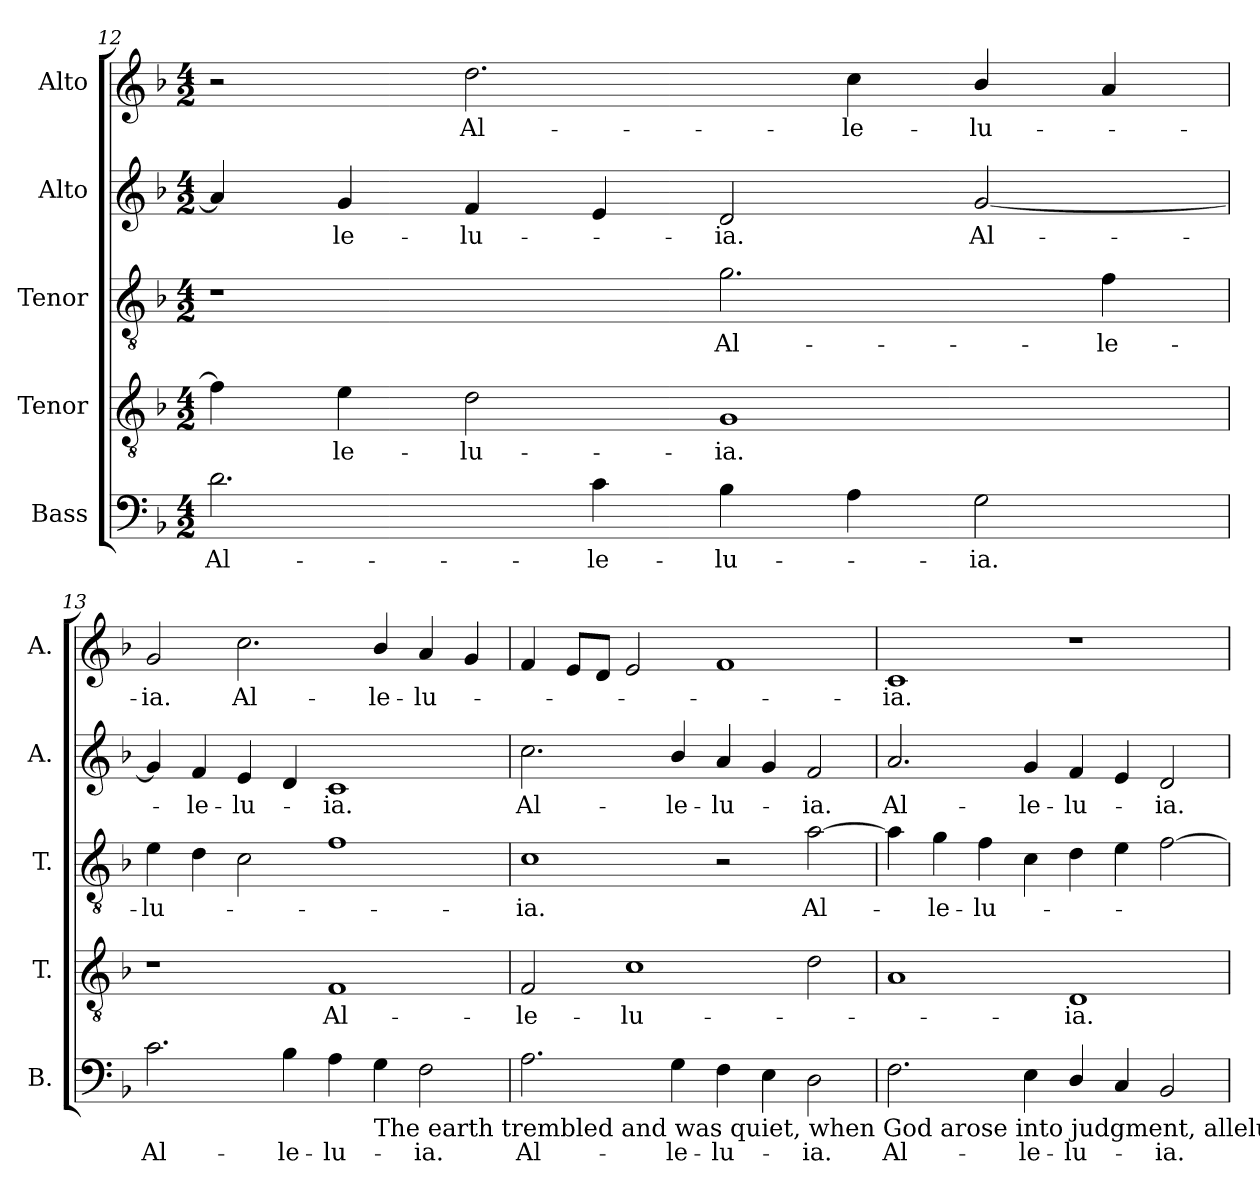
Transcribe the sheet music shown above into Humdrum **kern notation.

**kern	**text	**kern	**text	**kern	**text	**kern	**text	**kern	**text
*part5	*part5	*part4	*part4	*part3	*part3	*part2	*part2	*part1	*part1
*staff5	*staff5	*staff4	*staff4	*staff3	*staff3	*staff2	*staff2	*staff1	*staff1
*I"Bass	*	*I"Tenor	*	*I"Tenor	*	*I"Alto	*	*I"Alto	*
*I'B.	*	*I'T.	*	*I'T.	*	*I'A.	*	*I'A.	*
*clefF4	*	*clefGv2	*	*clefGv2	*	*clefG2	*	*clefG2	*
*	*	*ITrd7c12	*	*ITrd7c12	*	*	*	*	*
*k[b-]	*	*k[b-]	*	*k[b-]	*	*k[b-]	*	*k[b-]	*
*F:	*	*F:	*	*F:	*	*F:	*	*F:	*
*M4/2	*	*M4/2	*	*M4/2	*	*M4/2	*	*M4/2	*
=12	=12	=12	=12	=12	=12	=12	=12	=12	=12
!	!LO:LY:b:color=#000000	!	!	!	!	!	!	!	!
2.di\	Al-	4Fi\]	.	1r	.	4ai/]	.	2r	.
!	!	!	!LO:LY:b:color=#000000	!	!	!	!	!	!
!	!	!	!	!	!	!	!LO:LY:b:color=#000000	!	!
.	.	4Ei\	-le-	.	.	4gi/	-le-	.	.
!	!	!	!LO:LY:b:color=#000000	!	!	!	!	!	!
!	!	!	!	!	!	!	!LO:LY:b:color=#000000	!	!
!	!	!	!	!	!	!	!	!	!LO:LY:b:color=#000000
.	.	2Di\	-lu-	.	.	4fi/	-lu-	2.ddi\	Al-
!	!LO:LY:b:color=#000000	!	!	!	!	!	!	!	!
4ci\	-le-	.	.	.	.	4ei/	.	.	.
!	!LO:LY:b:color=#000000	!	!	!	!	!	!	!	!
!	!	!	!LO:LY:b:color=#000000	!	!	!	!	!	!
!	!	!	!	!	!LO:LY:b:color=#000000	!	!	!	!
!	!	!	!	!	!	!	!LO:LY:b:color=#000000	!	!
4B-i\	-lu-	1GGi	-ia.	2.Gi\	Al-	2di/	-ia.	.	.
!	!	!	!	!	!	!	!	!	!LO:LY:b:color=#000000
4Ai\	.	.	.	.	.	.	.	4cci\	-le-
!	!LO:LY:b:color=#000000	!	!	!	!	!	!	!	!
!	!	!	!	!	!	!	!LO:LY:b:color=#000000	!	!
!	!	!	!	!	!	!	!	!	!LO:LY:b:color=#000000
2Gi\	-ia.	.	.	.	.	[2gi/	Al-	4b-i/	-lu-
!	!	!	!	!	!LO:LY:b:color=#000000	!	!	!	!
.	.	.	.	4Fi\	-le-	.	.	4ai/	.
!!LO:PB:g=z
=13	=13	=13	=13	=13	=13	=13	=13	=13	=13
!	!LO:LY:b:color=#000000	!	!	!	!	!	!	!	!
!	!	!	!	!	!LO:LY:b:color=#000000	!	!	!	!
!	!	!	!	!	!	!	!	!	!LO:LY:b:color=#000000
2.ci\	Al-	1r	.	4Ei\	-lu-	4gi/]	.	2gi/	-ia.
!	!	!	!	!	!	!	!LO:LY:b:color=#000000	!	!
.	.	.	.	4Di\	.	4fi/	-le-	.	.
!	!	!	!	!	!	!	!LO:LY:b:color=#000000	!	!
!	!	!	!	!	!	!	!	!	!LO:LY:b:color=#000000
.	.	.	.	2Ci\	.	4ei/	-lu-	2.cci\	Al-
!	!LO:LY:b:color=#000000	!	!	!	!	!	!	!	!
4B-i\	-le-	.	.	.	.	4di/	.	.	.
!	!LO:LY:b:color=#000000	!	!	!	!	!	!	!	!
!	!	!	!LO:LY:b:color=#000000	!	!	!	!	!	!
!	!	!	!	!	!	!	!LO:LY:b:color=#000000	!	!
4Ai\	-lu-	1FFi	Al-	1Fi	.	1ci	-ia.	.	.
!LO:TX:b:t=The earth trembled and was quiet, when God arose into judgment, alleluia.	!	!	!	!	!	!	!	!	!
!	!	!	!	!	!	!	!	!	!LO:LY:b:color=#000000
4Gi\	.	.	.	.	.	.	.	4b-i/	-le-
!	!LO:LY:b:color=#000000	!	!	!	!	!	!	!	!
!	!	!	!	!	!	!	!	!	!LO:LY:b:color=#000000
2Fi\	-ia.	.	.	.	.	.	.	4ai/	-lu-
.	.	.	.	.	.	.	.	4gi/	.
=14	=14	=14	=14	=14	=14	=14	=14	=14	=14
!	!LO:LY:b:color=#000000	!	!	!	!	!	!	!	!
!	!	!	!LO:LY:b:color=#000000	!	!	!	!	!	!
!	!	!	!	!	!LO:LY:b:color=#000000	!	!	!	!
!	!	!	!	!	!	!	!LO:LY:b:color=#000000	!	!
2.Ai\	Al-	2FFi/	-le-	1Ci	-ia.	2.cci\	Al-	4fi/	.
.	.	.	.	.	.	.	.	8ei/L	.
.	.	.	.	.	.	.	.	8di/J	.
!	!	!	!LO:LY:b:color=#000000	!	!	!	!	!	!
.	.	1Ci	-lu-	.	.	.	.	2ei/	.
!	!LO:LY:b:color=#000000	!	!	!	!	!	!	!	!
!	!	!	!	!	!	!	!LO:LY:b:color=#000000	!	!
4Gi\	-le-	.	.	.	.	4b-i/	-le-	.	.
!	!LO:LY:b:color=#000000	!	!	!	!	!	!	!	!
!	!	!	!	!	!	!	!LO:LY:b:color=#000000	!	!
4Fi\	-lu-	.	.	2r	.	4ai/	-lu-	1fi	.
4Ei\	.	.	.	.	.	4gi/	.	.	.
!	!LO:LY:b:color=#000000	!	!	!	!	!	!	!	!
!	!	!	!	!	!LO:LY:b:color=#000000	!	!	!	!
!	!	!	!	!	!	!	!LO:LY:b:color=#000000	!	!
2Di\	-ia.	2Di\	.	[2Ai\	Al-	2fi/	-ia.	.	.
=15	=15	=15	=15	=15	=15	=15	=15	=15	=15
!	!LO:LY:b:color=#000000	!	!	!	!	!	!	!	!
!	!	!	!	!	!	!	!LO:LY:b:color=#000000	!	!
!	!	!	!	!	!	!	!	!	!LO:LY:b:color=#000000
2.Fi\	Al-	1AAi	.	4Ai\]	.	2.ai/	Al-	1ci	-ia.
!	!	!	!	!	!LO:LY:b:color=#000000	!	!	!	!
.	.	.	.	4Gi\	-le-	.	.	.	.
!	!	!	!	!	!LO:LY:b:color=#000000	!	!	!	!
.	.	.	.	4Fi\	-lu-	.	.	.	.
!	!LO:LY:b:color=#000000	!	!	!	!	!	!	!	!
!	!	!	!	!	!	!	!LO:LY:b:color=#000000	!	!
4Ei\	-le-	.	.	4Ci\	.	4gi/	-le-	.	.
!	!LO:LY:b:color=#000000	!	!	!	!	!	!	!	!
!	!	!	!LO:LY:b:color=#000000	!	!	!	!	!	!
!	!	!	!	!	!	!	!LO:LY:b:color=#000000	!	!
4Di/	-lu-	1DDi	-ia.	4Di\	.	4fi/	-lu-	1r	.
4Ci/	.	.	.	4Ei\	.	4ei/	.	.	.
!	!LO:LY:b:color=#000000	!	!	!	!	!	!	!	!
!	!	!	!	!	!	!	!LO:LY:b:color=#000000	!	!
2BB-i/	-ia.	.	.	[2Fi\	.	2di/	-ia.	.	.
=	=	=	=	=	=	=	=	=	=
*-	*-	*-	*-	*-	*-	*-	*-	*-	*-
